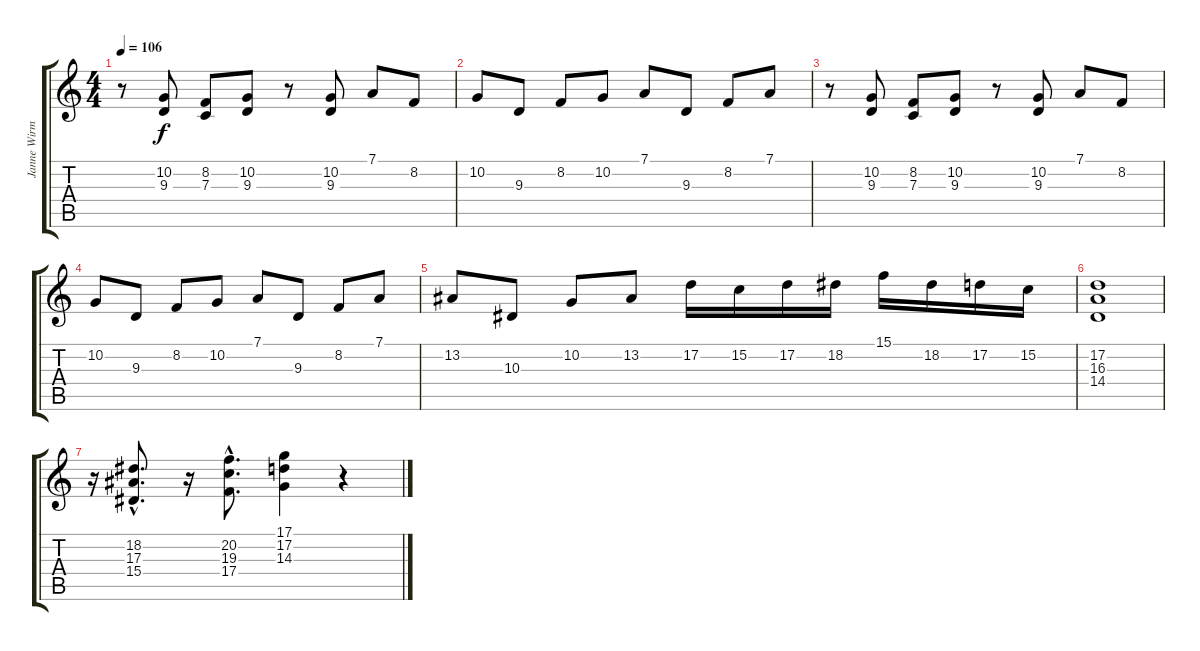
\track ("Janne Wirman" "Janne Wirm") {instrument stringensemble1}
\staff {score tabs}
\tuning (D4 A3 F3 C3 G2 D2) {hide}
\ts (4 4)
\tempo 106
\clef g2
\ks c
r.8{dy f} (10.2 9.3).8 (8.2 7.3).8 (10.2 9.3).8 r.8 (10.2 9.3).8 7.1.8 8.2.8 |
10.2.8 9.3.8 8.2.8 10.2.8 7.1.8 9.3.8 8.2.8 7.1.8 |
r.8 (10.2 9.3).8 (8.2 7.3).8 (10.2 9.3).8 r.8 (10.2 9.3).8 7.1.8 8.2.8 |
10.2.8 9.3.8 8.2.8 10.2.8 7.1.8 9.3.8 8.2.8 7.1.8 |
13.2.8 10.3.8 10.2.8 13.2.8 17.2.16 15.2.16 17.2.16 18.2.16 15.1.16 18.2.16 17.2.16 15.2.16 |
(17.2 16.3 14.4).1 |
r.16 (18.2{hac} 17.3{hac} 15.4{hac}).8{d} r.16 (20.2{hac} 19.3{hac} 17.4{hac}).8{d} (17.1 17.2 14.3).4 r.4
